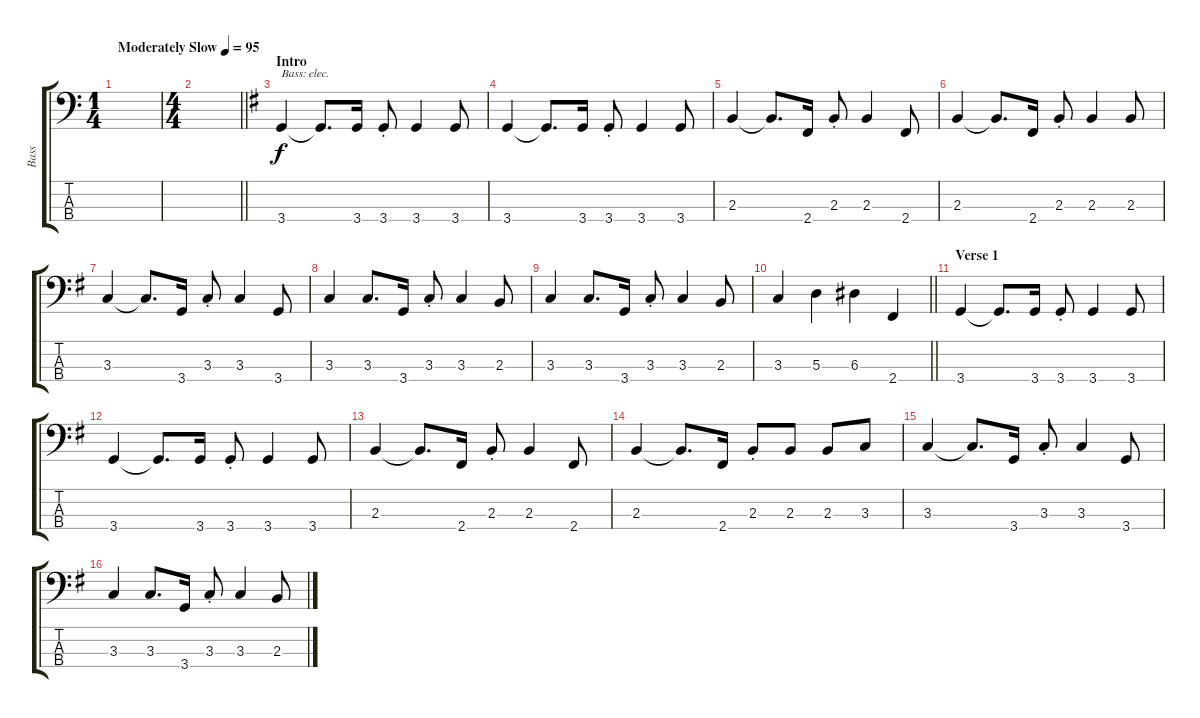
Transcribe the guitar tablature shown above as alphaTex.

\track ("Bass" "Bass") {instrument electricbassfinger}
\staff {score tabs}
\tuning (G2 D2 A1 E1) {hide}
\ts (1 4)
\tempo (95 "Moderately Slow")
\clef f4
\ks c
|
\ts (4 4)
\barLineRight lightlight
|
\section ("" "Intro")
\ks g
3.4.4{txt "Bass: elec."} 3.4{t}.8{d} 3.4.16 3.4{st}.8 3.4.4 3.4.8 |
3.4.4 3.4{t}.8{d} 3.4.16 3.4{st}.8 3.4.4 3.4.8 |
2.3.4 2.3{t}.8{d} 2.4.16 2.3{st}.8 2.3.4 2.4.8 |
2.3.4 2.3{t}.8{d} 2.4.16 2.3{st}.8 2.3.4 2.3.8 |
3.3.4 3.3{t}.8{d} 3.4.16 3.3{st}.8 3.3.4 3.4.8 |
3.3.4 3.3.8{d} 3.4.16 3.3{st}.8 3.3.4 2.3.8 |
3.3.4 3.3.8{d} 3.4.16 3.3{st}.8 3.3.4 2.3.8 |
\barLineRight lightlight
3.3.4 5.3.4 6.3.4 2.4.4 |
\section ("" "Verse 1")
3.4.4 3.4{t}.8{d} 3.4.16 3.4{st}.8 3.4.4 3.4.8 |
3.4.4 3.4{t}.8{d} 3.4.16 3.4{st}.8 3.4.4 3.4.8 |
2.3.4 2.3{t}.8{d} 2.4.16 2.3{st}.8 2.3.4 2.4.8 |
2.3.4 2.3{t}.8{d} 2.4.16 2.3{st}.8 2.3.8 2.3.8 3.3.8 |
3.3.4 3.3{t}.8{d} 3.4.16 3.3{st}.8 3.3.4 3.4.8 |
3.3.4 3.3.8{d} 3.4.16 3.3{st}.8 3.3.4 2.3.8
